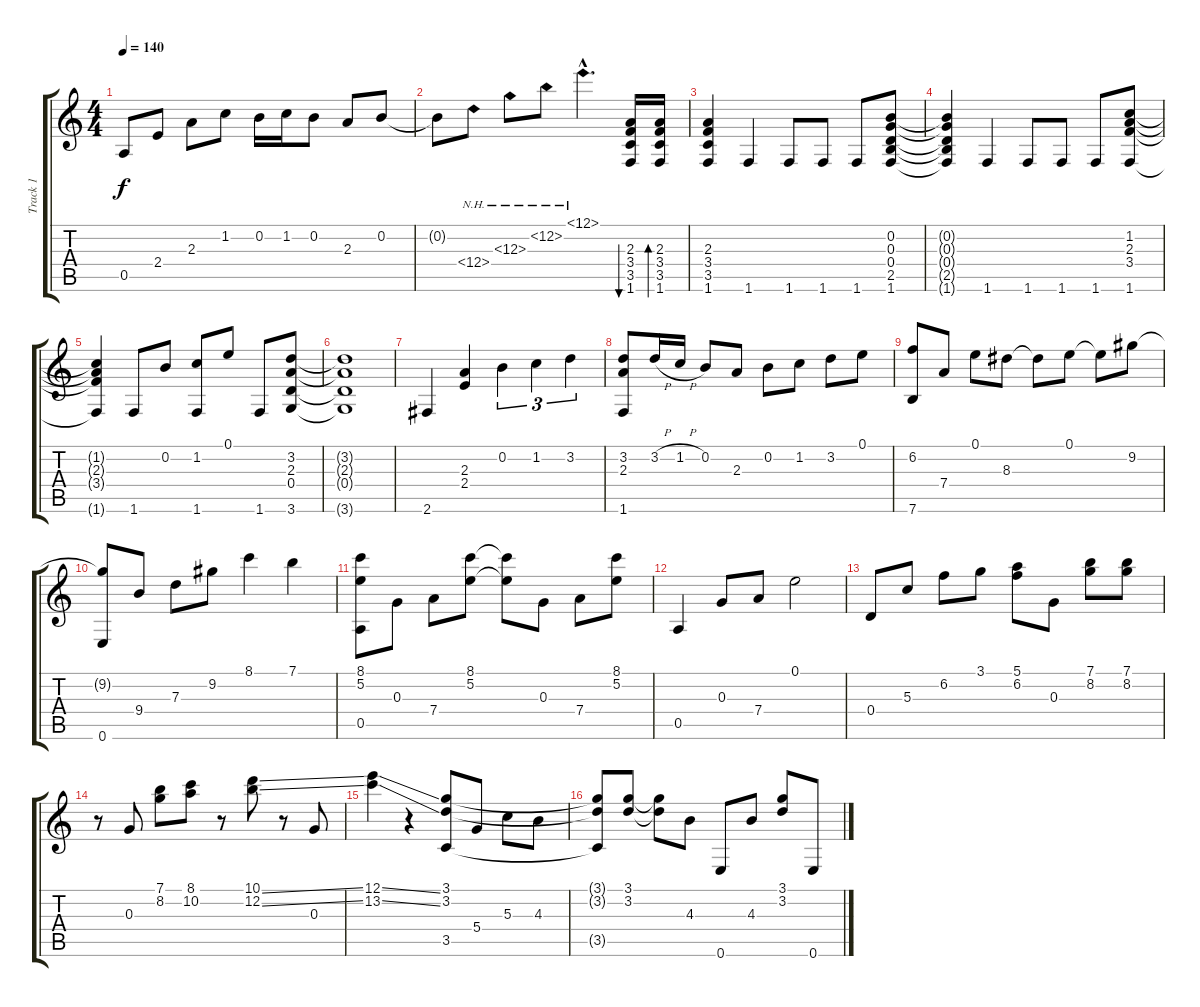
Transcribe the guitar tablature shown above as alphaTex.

\track ("Track 1" "Track 1") {instrument acousticguitarsteel}
\staff {score tabs}
\tuning (E4 B3 G3 D3 A2 E2) {hide}
\ts (4 4)
\tempo 140
\clef g2
\ks c
0.5.8{dy f} 2.4.8 2.3.8 1.2.8 0.2.16 1.2.16 0.2.8 2.3.8 0.2.8 |
0.2{t}.8 12.4{nh}.8 12.3{nh}.8 12.2{nh}.8 12.1{nh hac}.4{d} (2.3 3.4 3.5 1.6).16{bu 60} (2.3 3.4 3.5 1.6).16{bd 60} |
(2.3 3.4 3.5 1.6).4 1.6.4 1.6.8 1.6.8 1.6.8 (0.2 0.3 0.4 2.5 1.6).8 |
(0.2{t} 0.3{t} 0.4{t} 2.5{t} 1.6{t}).4 1.6.4 1.6.8 1.6.8 1.6.8 (1.2 2.3 3.4 1.6).8 |
(1.2{t} 2.3{t} 3.4{t} 1.6{t}).4 1.6.8 0.2.8 (1.2 1.6).8 0.1.8 1.6.8 (3.2 2.3 0.4 3.6).8 |
(3.2{t} 2.3{t} 0.4{t} 3.6{t}).1 |
2.6.4 (2.3 2.4).4 0.2.4{tu (3 2)} 1.2.4{tu (3 2)} 3.2.4{tu (3 2)} |
(3.2 2.3 1.6).8 3.2{h}.16 1.2{h}.16 0.2.8 2.3.8 0.2.8 1.2.8 3.2.8 0.1.8 |
(6.2 7.6).8 7.4.8 0.1.8 8.3.8 8.3{t}.8 0.1.8 0.1{t}.8 9.2.8 |
(9.2{t} 0.6).8 9.4.8 7.3.8 9.2.8 8.1.4 7.1.4 |
(8.1 5.2 0.5).8 0.3.8 7.4.8 (8.1 5.2).8 (8.1{t} 5.2{t}).8 0.3.8 7.4.8 (8.1 5.2).8 |
0.5.4 0.3.8 7.4.8 0.1.2 |
0.4.8 5.3.8 6.2.8 3.1.8 (5.1 6.2).8 0.3.8 (7.1 8.2).8 (7.1 8.2).8 |
r.8 0.3.8 (7.1 8.2).8 (8.1 10.2).8 r.8 (10.1{ss} 12.2{ss}).8 r.8 0.3.8 |
(12.1{ss} 13.2{ss}).4 r.4 (3.1 3.2 3.5).8 5.4.8 5.3.8 4.3.8 |
(3.1{t} 3.2{t} 3.5{t}).8 (3.1 3.2).8 (3.1{t} 3.2{t}).8 4.3.8 0.6.8 4.3.8 (3.1 3.2).8 0.6.8
